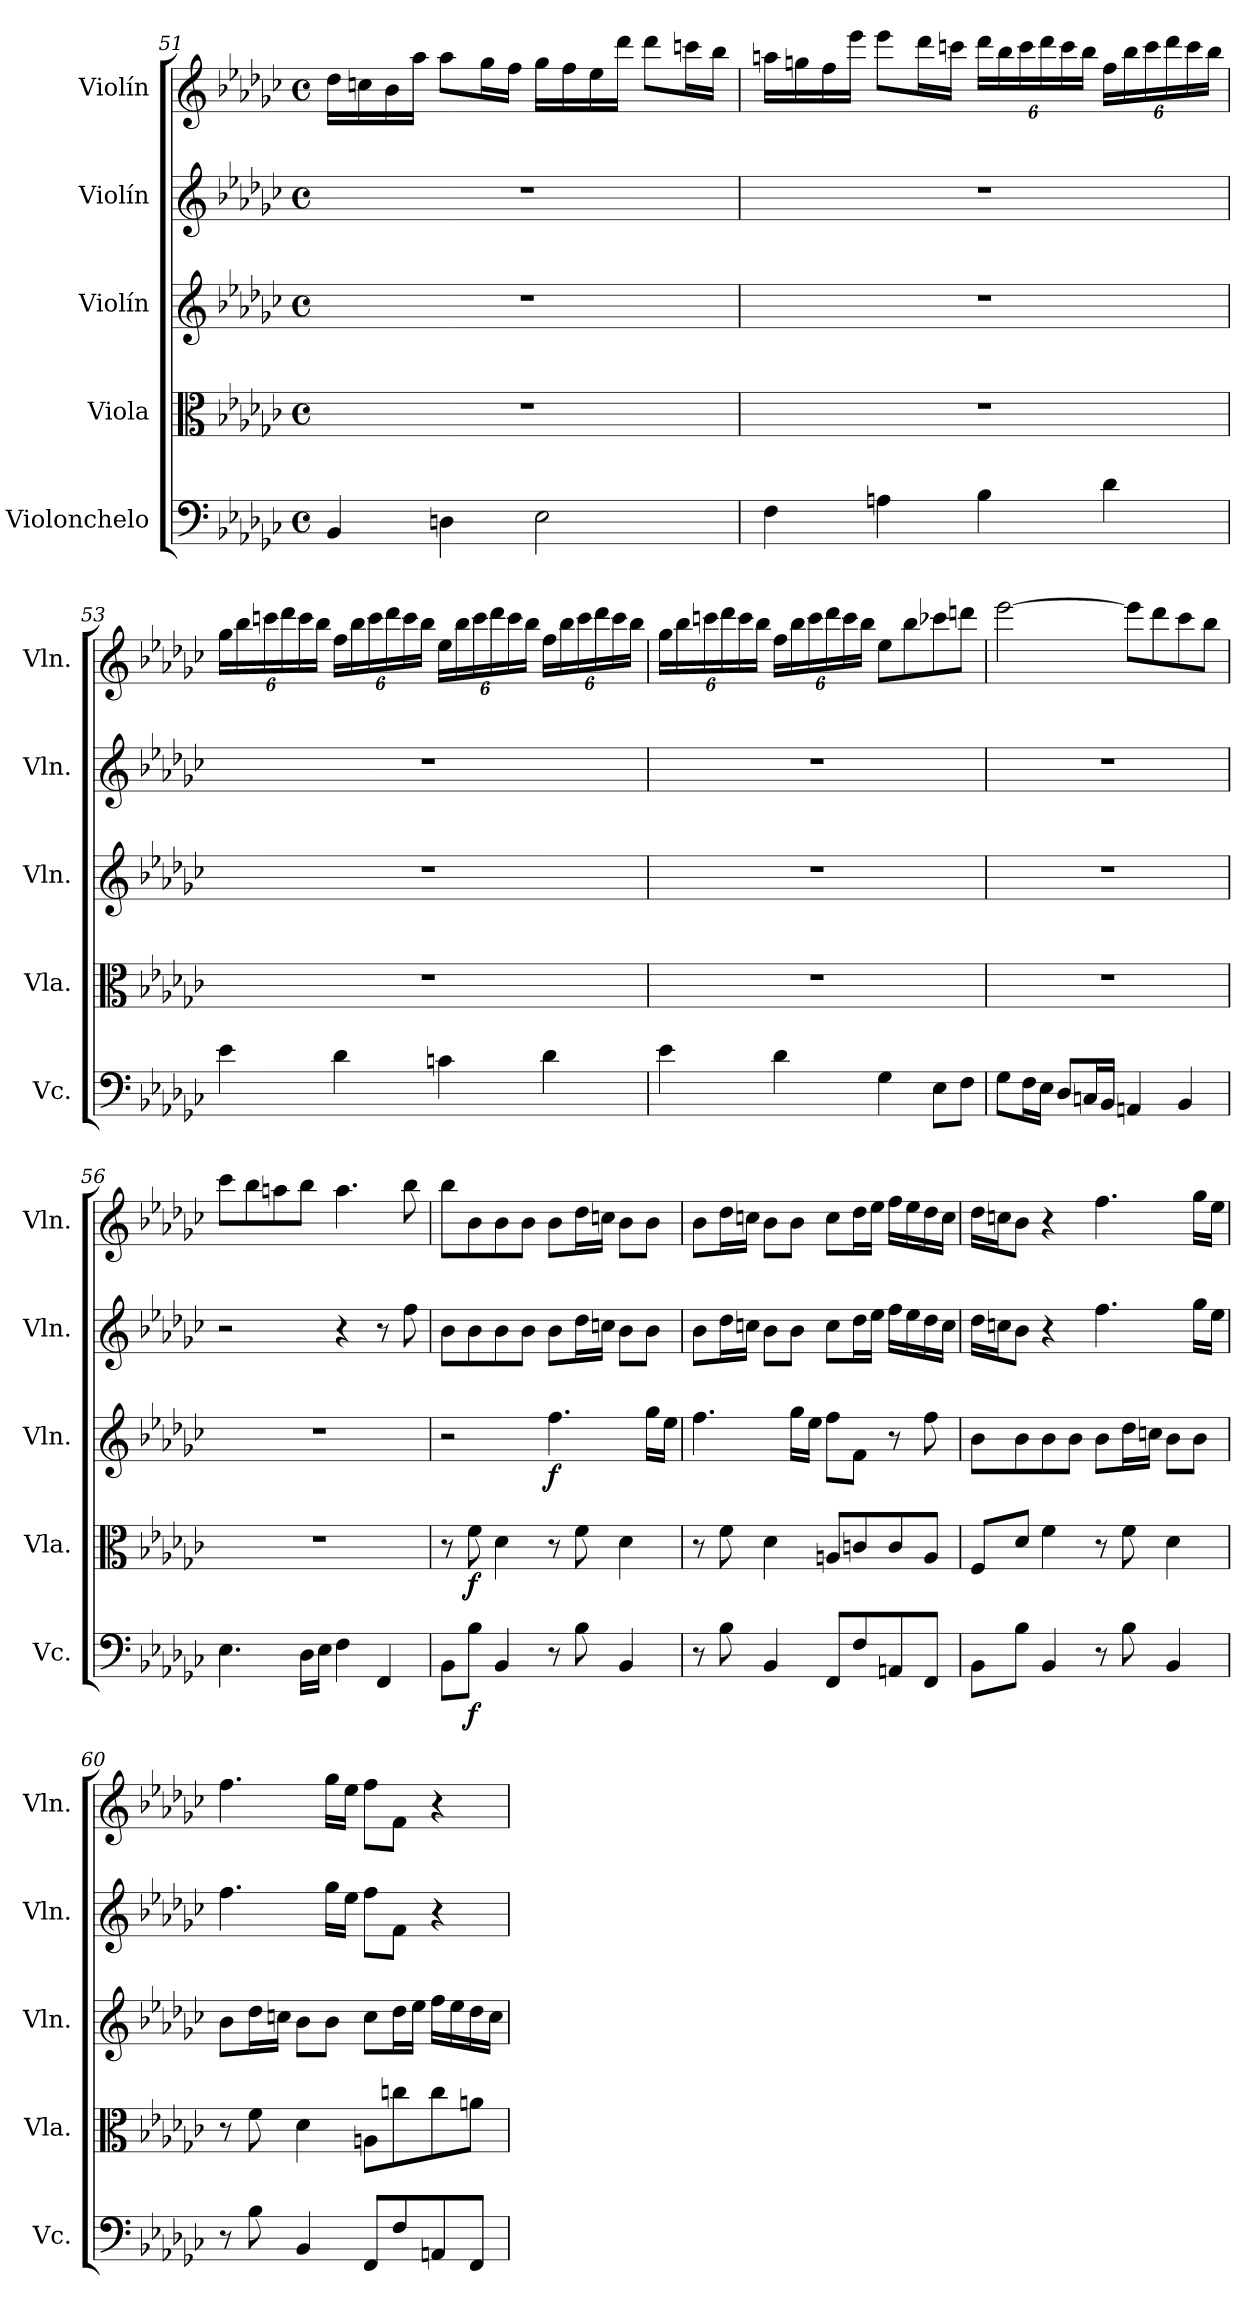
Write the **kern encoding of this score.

**kern	**dynam	**kern	**dynam	**kern	**dynam	**kern	**kern
*part5	*part5	*part4	*part4	*part3	*part3	*part2	*part1
*staff5	*staff5	*staff4	*staff4	*staff3	*staff3	*staff2	*staff1
*I"Violonchelo	*	*I"Viola	*	*I"Violín	*	*I"Violín	*I"Violín
*I'Vc.	*	*I'Vla.	*	*I'Vln.	*	*I'Vln.	*I'Vln.
!!LO:PB:g=z
*clefF4	*	*clefC3	*	*clefG2	*	*clefG2	*clefG2
*k[b-e-a-d-g-c-]	*	*k[b-e-a-d-g-c-]	*	*k[b-e-a-d-g-c-]	*	*k[b-e-a-d-g-c-]	*k[b-e-a-d-g-c-]
*M4/4	*	*M4/4	*	*M4/4	*	*M4/4	*M4/4
*met(c)	*	*met(c)	*	*met(c)	*	*met(c)	*met(c)
=51	=51	=51	=51	=51	=51	=51	=51
4BB-/	.	1r	.	1r	.	1r	16dd-\LL
.	.	.	.	.	.	.	16ccn\
.	.	.	.	.	.	.	16b-\
.	.	.	.	.	.	.	16aa-\JJ
4Dn\	.	.	.	.	.	.	8aa-\L
.	.	.	.	.	.	.	16gg-\L
.	.	.	.	.	.	.	16ff\JJ
2E-\	.	.	.	.	.	.	16gg-\LL
.	.	.	.	.	.	.	16ff\
.	.	.	.	.	.	.	16ee-\
.	.	.	.	.	.	.	16ddd-\JJ
.	.	.	.	.	.	.	8ddd-\L
.	.	.	.	.	.	.	16cccn\L
.	.	.	.	.	.	.	16bb-\JJ
=52	=52	=52	=52	=52	=52	=52	=52
4F\	.	1r	.	1r	.	1r	16aan\LL
.	.	.	.	.	.	.	16ggn\
.	.	.	.	.	.	.	16ff\
.	.	.	.	.	.	.	16eee-\JJ
4An\	.	.	.	.	.	.	8eee-\L
.	.	.	.	.	.	.	16ddd-\L
.	.	.	.	.	.	.	16cccn\JJ
*	*	*	*	*	*	*	*Xbrackettup
4B-\	.	.	.	.	.	.	24ddd-\LL
.	.	.	.	.	.	.	24bb-\
.	.	.	.	.	.	.	24ccc\
.	.	.	.	.	.	.	24ddd-\
.	.	.	.	.	.	.	24ccc\
.	.	.	.	.	.	.	24bb-\JJ
4d-\	.	.	.	.	.	.	24ff\LL
.	.	.	.	.	.	.	24bb-\
.	.	.	.	.	.	.	24ccc\
.	.	.	.	.	.	.	24ddd-\
.	.	.	.	.	.	.	24ccc\
.	.	.	.	.	.	.	24bb-\JJ
!!LO:LB:g=z
=53	=53	=53	=53	=53	=53	=53	=53
4e-\	.	1r	.	1r	.	1r	24gg-\LL
.	.	.	.	.	.	.	24bb-\
.	.	.	.	.	.	.	24cccn\
.	.	.	.	.	.	.	24ddd-\
.	.	.	.	.	.	.	24ccc\
.	.	.	.	.	.	.	24bb-\JJ
4d-\	.	.	.	.	.	.	24ff\LL
.	.	.	.	.	.	.	24bb-\
.	.	.	.	.	.	.	24ccc\
.	.	.	.	.	.	.	24ddd-\
.	.	.	.	.	.	.	24ccc\
.	.	.	.	.	.	.	24bb-\JJ
4cn\	.	.	.	.	.	.	24ee-\LL
.	.	.	.	.	.	.	24bb-\
.	.	.	.	.	.	.	24ccc\
.	.	.	.	.	.	.	24ddd-\
.	.	.	.	.	.	.	24ccc\
.	.	.	.	.	.	.	24bb-\JJ
4d-\	.	.	.	.	.	.	24ff\LL
.	.	.	.	.	.	.	24bb-\
.	.	.	.	.	.	.	24ccc\
.	.	.	.	.	.	.	24ddd-\
.	.	.	.	.	.	.	24ccc\
.	.	.	.	.	.	.	24bb-\JJ
!!LO:PB:g=z
=54	=54	=54	=54	=54	=54	=54	=54
4e-\	.	1r	.	1r	.	1r	24gg-\LL
.	.	.	.	.	.	.	24bb-\
.	.	.	.	.	.	.	24cccn\
.	.	.	.	.	.	.	24ddd-\
.	.	.	.	.	.	.	24ccc\
.	.	.	.	.	.	.	24bb-\JJ
4d-\	.	.	.	.	.	.	24ff\LL
.	.	.	.	.	.	.	24bb-\
.	.	.	.	.	.	.	24ccc\
.	.	.	.	.	.	.	24ddd-\
.	.	.	.	.	.	.	24ccc\
.	.	.	.	.	.	.	24bb-\JJ
4G-\	.	.	.	.	.	.	8ee-\L
.	.	.	.	.	.	.	8bb-\
8E-\L	.	.	.	.	.	.	8ccc-X\
8F\J	.	.	.	.	.	.	8dddn\J
=55	=55	=55	=55	=55	=55	=55	=55
8G-\L	.	1r	.	1r	.	1r	[2eee-\
16F\L	.	.	.	.	.	.	.
16E-\JJ	.	.	.	.	.	.	.
8D-/L	.	.	.	.	.	.	.
16Cn/L	.	.	.	.	.	.	.
16BB-/JJ	.	.	.	.	.	.	.
4AAn/	.	.	.	.	.	.	8eee-\L]
.	.	.	.	.	.	.	8ddd-\
4BB-/	.	.	.	.	.	.	8ccc-\
.	.	.	.	.	.	.	8bb-\J
!!LO:LB:g=z
=56	=56	=56	=56	=56	=56	=56	=56
4.E-\	.	1r	.	1r	.	2r	8ccc-\L
.	.	.	.	.	.	.	8bb-\
.	.	.	.	.	.	.	8aan\
16D-\LL	.	.	.	.	.	.	8bb-\J
16E-\JJ	.	.	.	.	.	.	.
4F\	.	.	.	.	.	4r	4.aa\
4FF/	.	.	.	.	.	8r	.
.	.	.	.	.	.	8ff\	8bb-\
=57	=57	=57	=57	=57	=57	=57	=57
8BB-\L	.	8r	.	2r	.	8b-\L	8bb-\L
!	!LO:DY:b	!	!LO:DY:b	!	!	!	!
8B-\J	f	8f\	f	.	.	8b-\	8b-\
4BB-/	.	4d-\	.	.	.	8b-\	8b-\
.	.	.	.	.	.	8b-\J	8b-\J
!	!	!	!	!	!LO:DY:b	!	!
8r	.	8r	.	4.ff\	f	8b-\L	8b-\L
8B-\	.	8f\	.	.	.	16dd-\L	16dd-\L
.	.	.	.	.	.	16ccn\JJ	16ccn\JJ
4BB-/	.	4d-\	.	.	.	8b-\L	8b-\L
.	.	.	.	16gg-\LL	.	8b-\J	8b-\J
.	.	.	.	16ee-\JJ	.	.	.
=58	=58	=58	=58	=58	=58	=58	=58
8r	.	8r	.	4.ff\	.	8b-\L	8b-\L
8B-\	.	8f\	.	.	.	16dd-\L	16dd-\L
.	.	.	.	.	.	16ccn\JJ	16ccn\JJ
4BB-/	.	4d-\	.	.	.	8b-\L	8b-\L
.	.	.	.	16gg-\LL	.	8b-\J	8b-\J
.	.	.	.	16ee-\JJ	.	.	.
8FF/L	.	8An/L	.	8ff\L	.	8cc\L	8cc\L
8F/	.	8cn/	.	8f\J	.	16dd-\L	16dd-\L
.	.	.	.	.	.	16ee-\JJ	16ee-\JJ
8AAn/	.	8c/	.	8r	.	16ff\LL	16ff\LL
.	.	.	.	.	.	16ee-\	16ee-\
8FF/J	.	8A/J	.	8ff\	.	16dd-\	16dd-\
.	.	.	.	.	.	16cc\JJ	16cc\JJ
!!LO:PB:g=z
=59	=59	=59	=59	=59	=59	=59	=59
8BB-\L	.	8F/L	.	8b-\L	.	16dd-\LL	16dd-\LL
.	.	.	.	.	.	16ccn\J	16ccn\J
8B-\J	.	8d-/J	.	8b-\	.	8b-\J	8b-\J
4BB-/	.	4f\	.	8b-\	.	4r	4r
.	.	.	.	8b-\J	.	.	.
8r	.	8r	.	8b-\L	.	4.ff\	4.ff\
8B-\	.	8f\	.	16dd-\L	.	.	.
.	.	.	.	16ccn\JJ	.	.	.
4BB-/	.	4d-\	.	8b-\L	.	.	.
.	.	.	.	8b-\J	.	16gg-\LL	16gg-\LL
.	.	.	.	.	.	16ee-\JJ	16ee-\JJ
=60	=60	=60	=60	=60	=60	=60	=60
8r	.	8r	.	8b-\L	.	4.ff\	4.ff\
8B-\	.	8f\	.	16dd-\L	.	.	.
.	.	.	.	16ccn\JJ	.	.	.
4BB-/	.	4d-\	.	8b-\L	.	.	.
.	.	.	.	8b-\J	.	16gg-\LL	16gg-\LL
.	.	.	.	.	.	16ee-\JJ	16ee-\JJ
8FF/L	.	8An\L	.	8cc\L	.	8ff\L	8ff\L
8F/	.	8ccn\	.	16dd-\L	.	8f\J	8f\J
.	.	.	.	16ee-\JJ	.	.	.
8AAn/	.	8cc\	.	16ff\LL	.	4r	4r
.	.	.	.	16ee-\	.	.	.
8FF/J	.	8an\J	.	16dd-\	.	.	.
.	.	.	.	16cc\JJ	.	.	.
=	=	=	=	=	=	=	=
*-	*-	*-	*-	*-	*-	*-	*-
